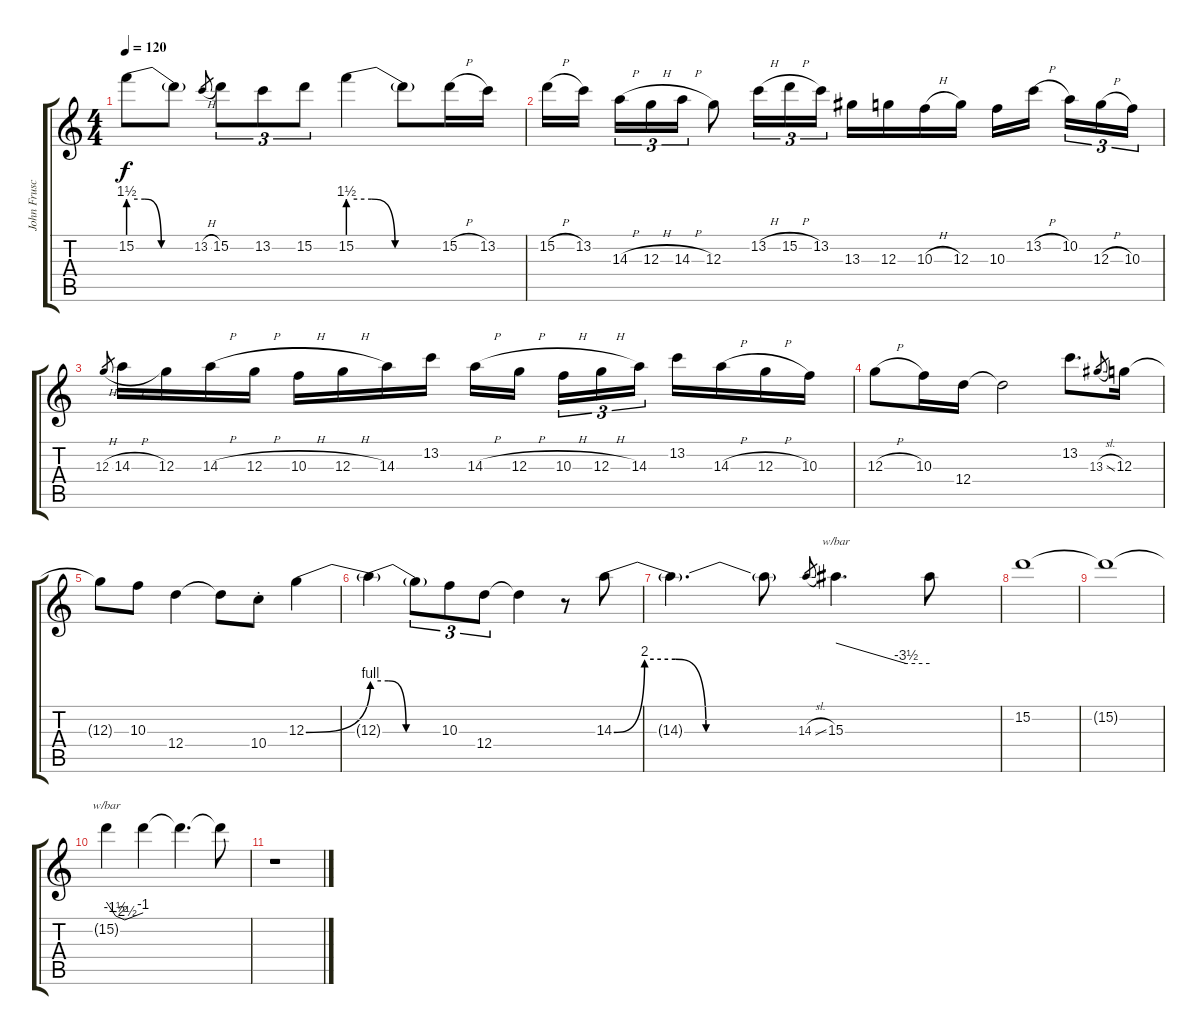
\track ("John Frusciante | Gtr. 2" "John Frusc") {instrument electricguitarclean}
\staff {score tabs}
\tuning (E4 B3 G3 D3 A2 E2) {hide}
\ts (4 4)
\tempo 120
\clef g2
\ks c
15.2{be (custom 0 6 15 6 30 0 60 0)}.8{dy f} 15.2{t}.8 13.2{h}.8{gr} 15.2.8{tu (3 2)} 13.2.8{tu (3 2)} 15.2.8{tu (3 2)} 15.2{be (custom 0 6 15 6 30 0 60 0)}.4 15.2{t}.8 15.2{h}.16 13.2.16 |
15.2{h}.16 13.2.16{beam splitsecondary} 14.3{h}.16{tu (3 2)} 12.3{h}.16{tu (3 2)} 14.3{h}.16{tu (3 2)} 12.3.8 13.2{h}.16{tu (3 2)} 15.2{h}.16{tu (3 2)} 13.2.16{tu (3 2)} 13.3.16 12.3.16 10.3{h}.16 12.3.16 10.3.16 13.2{h}.16{beam splitsecondary} 10.2.16{tu (3 2)} 12.3{h}.16{tu (3 2)} 10.3.16{tu (3 2)} |
12.3{h}.8{gr} 14.3{h}.16 12.3.16 14.3{h}.16 12.3{h}.16 10.3{h}.16 12.3{h}.16 14.3.16 13.2.16 14.3{h}.16 12.3{h}.16{beam splitsecondary} 10.3{h}.16{tu (3 2)} 12.3{h}.16{tu (3 2)} 14.3.16{tu (3 2)} 13.2.16 14.3{h}.16 12.3{h}.16 10.3.16 |
12.3{h}.8 10.3.16 12.4.16 12.4{t}.2 13.2.8{d} 13.3{sl}.8{gr} 12.3.16 |
12.3{t}.8 10.3.8 12.4.4 12.4{t}.8 10.4{st}.8 12.3{be (bend 0 0 60 4)}.4 |
12.3{be (custom 0 4 15 4 30 0 60 0) t}.4 12.3{t}.8{tu (3 2)} 10.3.8{tu (3 2)} 12.4.8{tu (3 2)} 12.4{t}.4 r.8 14.3{be (custom 0 0 10 8 20 8 30 0 60 0)}.8 |
14.3{t}.4{d} 14.3{t}.8 14.3{sl}.8{gr} 15.3.4{d tbe (custom default 0 0 45 -14 60 -14)} 15.3{t}.8 |
15.2.1 |
15.2{t}.1 |
15.2{t}.4{tbe (custom default 0 0 15 -6 30 -10 60 -4)} 15.2{t}.4 15.2{t}.4{d} 15.2{t}.8 |
r.1
